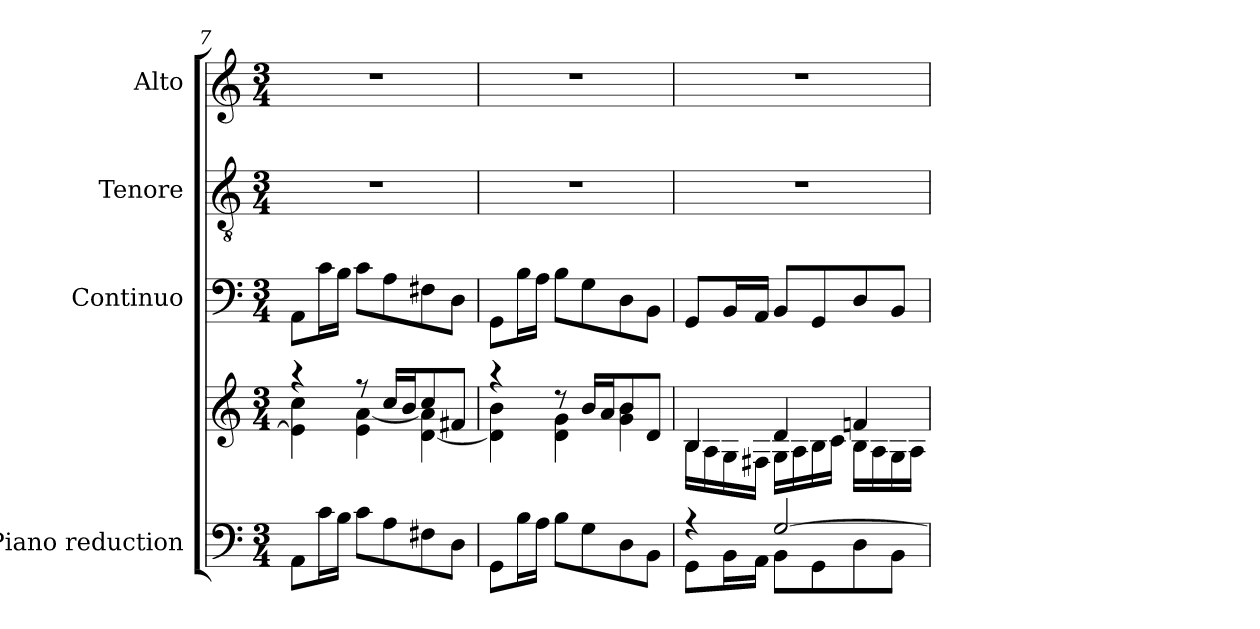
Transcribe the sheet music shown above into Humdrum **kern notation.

**kern	**kern	**kern	**kern	**kern
*part4	*part4	*part3	*part2	*part1
*staff5	*staff4	*staff3	*staff2	*staff1
*I"Piano reduction	*	*I"Continuo	*I"Tenore	*I"Alto
*I'Pno	*	*	*	*
!!LO:LB:g=z
*clefF4	*clefG2	*clefF4	*clefGv2	*clefG2
*k[]	*k[]	*k[]	*k[]	*k[]
*M3/4	*M3/4	*M3/4	*M3/4	*M3/4
=7	=7	=7	=7	=7
*	*^	*	*	*
8AA\L	4r	4e\] 4cc\	8AA\L	2.r	2.r
16c\L	.	.	16c\L	.	.
16B\JJ	.	.	16B\JJ	.	.
8c\L	8r	4e\ [4a\	8c\L	.	.
8A\	16cc/LL	.	8A\	.	.
.	16b/J	.	.	.	.
8F#X\	8cc/	[4d\ 4a\]	8F#X\	.	.
8D\J	8f#X/J	.	8D\J	.	.
=8	=8	=8	=8	=8	=8
8GG\L	4r	4d\] 4b\	8GG\L	2.r	2.r
16B\L	.	.	16B\L	.	.
16A\JJ	.	.	16A\JJ	.	.
8B\L	8r	4d\ 4g\	8B\L	.	.
8G\	16b/LL	.	8G\	.	.
.	16a/J	.	.	.	.
8D\	8b/	4g\ 4b\	8D\	.	.
8BB\J	8d/J	.	8BB\J	.	.
=9	=9	=9	=9	=9	=9
*^	*	*	*	*	*
4r	8GG\L	4B/	16B\LL	8GG/L	2.r	2.r
.	.	.	16A\	.	.	.
.	16BB\L	.	16G\	16BB/L	.	.
.	16AA\JJ	.	16F#X\JJ	16AA/JJ	.	.
[2G/	8BB\L	4d/	16G\LL	8BB/L	.	.
.	.	.	16A\	.	.	.
.	8GG\	.	16B\	8GG/	.	.
.	.	.	16c\JJ	.	.	.
.	8D\	4fn/	16B\LL	8D/	.	.
.	.	.	16A\	.	.	.
.	8BB\J	.	16G\	8BB/J	.	.
.	.	.	16A\JJ	.	.	.
*v	*v	*	*	*	*	*
*	*v	*v	*	*	*
=	=	=	=	=
*-	*-	*-	*-	*-
